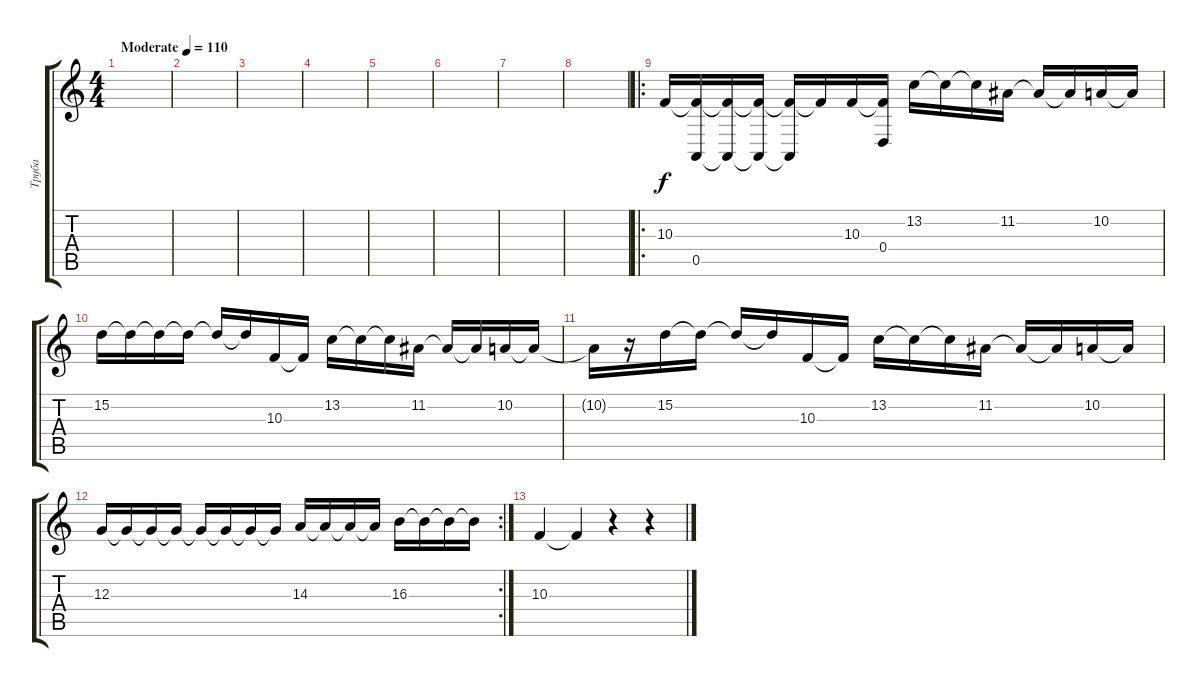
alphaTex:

\track ("Труба" "Труба") {instrument trumpet}
\staff {score tabs}
\tuning (E4 B3 G3 D3 A2 E2) {hide}
\ts (4 4)
\tempo (110 "Moderate")
\clef g2
\ks c
|
|
|
|
|
|
|
|
\ro
10.3.16 (10.3{t} 0.5).16 (10.3{t} 0.5{t}).16 (10.3{t} 0.5{t}).16 (10.3{t} 0.5{t}).16 10.3{t}.16 10.3.16 (10.3{t} 0.4).16 13.2.16 13.2{t}.16 13.2{t}.16 11.2.16 11.2{t}.16 11.2{t}.16 10.2.16 10.2{t}.16 |
15.2.16 15.2{t}.16 15.2{t}.16 15.2{t}.16 15.2{t}.16 15.2{t}.16 10.3.16 10.3{t}.16 13.2.16 13.2{t}.16 13.2{t}.16 11.2.16 11.2{t}.16 11.2{t}.16 10.2.16 10.2{t}.16 |
10.2{t}.16 r.16 15.2.16 15.2{t}.16 15.2{t}.16 15.2{t}.16 10.3.16 10.3{t}.16 13.2.16 13.2{t}.16 13.2{t}.16 11.2.16 11.2{t}.16 11.2{t}.16 10.2.16 10.2{t}.16 |
\rc 2
12.3.16 12.3{t}.16 12.3{t}.16 12.3{t}.16 12.3{t}.16 12.3{t}.16 12.3{t}.16 12.3{t}.16 14.3.16 14.3{t}.16 14.3{t}.16 14.3{t}.16 16.3.16 16.3{t}.16 16.3{t}.16 16.3{t}.16 |
10.3.4 10.3{t}.4 r.4 r.4
